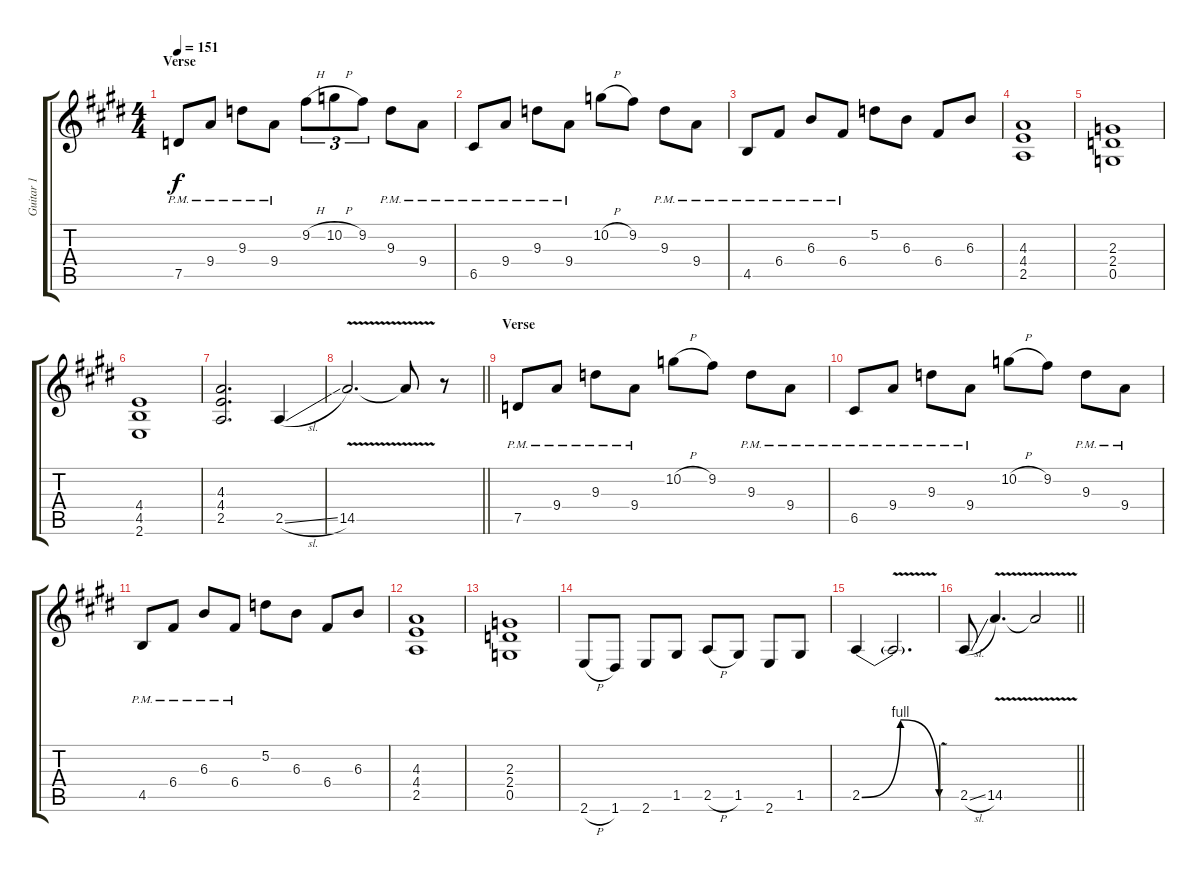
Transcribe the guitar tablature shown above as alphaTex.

\track ("Guitar 1" "Guitar 1") {instrument overdrivenguitar}
\staff {score tabs}
\tuning (D4 A3 F3 C3 G2 D2) {hide}
\ts (4 4)
\section ("" "Verse")
\tempo 151
\clef g2
\ks e
7.5{pm}.8{dy f} 9.4{pm}.8 9.3{pm}.8 9.4{pm}.8 9.2{h}.8{tu (3 2)} 10.2{h}.8{tu (3 2)} 9.2.8{tu (3 2)} 9.3{pm}.8 9.4{pm}.8 |
6.5{pm}.8 9.4{pm}.8 9.3{pm}.8 9.4{pm}.8 10.2{h}.8 9.2.8 9.3{pm}.8 9.4{pm}.8 |
4.5{pm}.8 6.4{pm}.8 6.3{pm}.8 6.4{pm}.8 5.2.8 6.3.8 6.4.8 6.3.8 |
(4.3 4.4 2.5).1 |
(2.3 2.4 0.5).1 |
(4.4 4.5 2.6).1 |
(4.3 4.4 2.5).2{d} 2.5{sl}.4 |
\barLineRight lightlight
14.5{v}.2{d} 14.5{t}.8 r.8 |
\section ("" "Verse")
7.5{pm}.8 9.4{pm}.8 9.3{pm}.8 9.4{pm}.8 10.2{h}.8 9.2.8 9.3{pm}.8 9.4{pm}.8 |
6.5{pm}.8 9.4{pm}.8 9.3{pm}.8 9.4{pm}.8 10.2{h}.8 9.2.8 9.3{pm}.8 9.4{pm}.8 |
4.5{pm}.8 6.4{pm}.8 6.3{pm}.8 6.4{pm}.8 5.2.8 6.3.8 6.4.8 6.3.8 |
(4.3 4.4 2.5).1 |
(2.3 2.4 0.5).1 |
2.6{h}.8 1.6.8 2.6.8 1.5.8 2.5{h}.8 1.5.8 2.6.8 1.5.8 |
2.5{be (bendrelease 0 0 31 4 50 4 60 0)}.4 2.5{v t}.2{d} |
\barLineRight lightlight
2.5{sl}.8 14.5{v}.4{d} 14.5{t}.2
